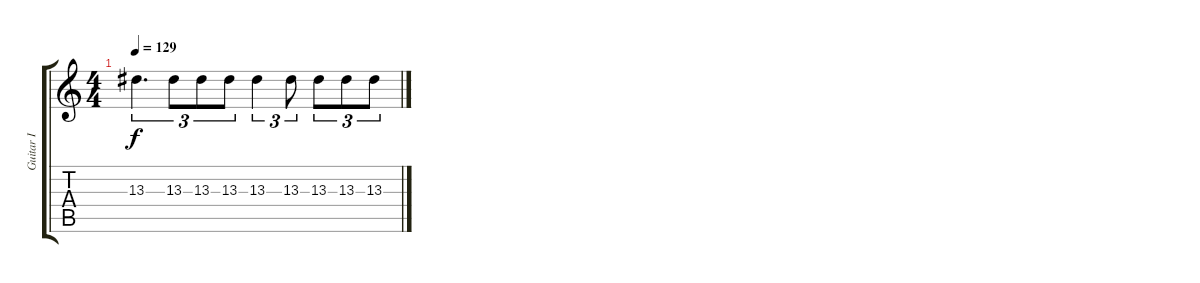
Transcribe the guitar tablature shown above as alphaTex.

\track ("Guitar I" "Guitar I") {instrument distortionguitar}
\staff {score tabs}
\tuning (B3 Gb3 D3 A2 E2 B1) {hide}
\ts (4 4)
\tempo 129
\clef g2
\ks c
13.3.4{d tu (3 2) dy f} 13.3.8{tu (3 2)} 13.3.8{tu (3 2)} 13.3.8{tu (3 2)} 13.3.4{tu (3 2)} 13.3.8{tu (3 2)} 13.3.8{tu (3 2)} 13.3.8{tu (3 2)} 13.3.8{tu (3 2)}
